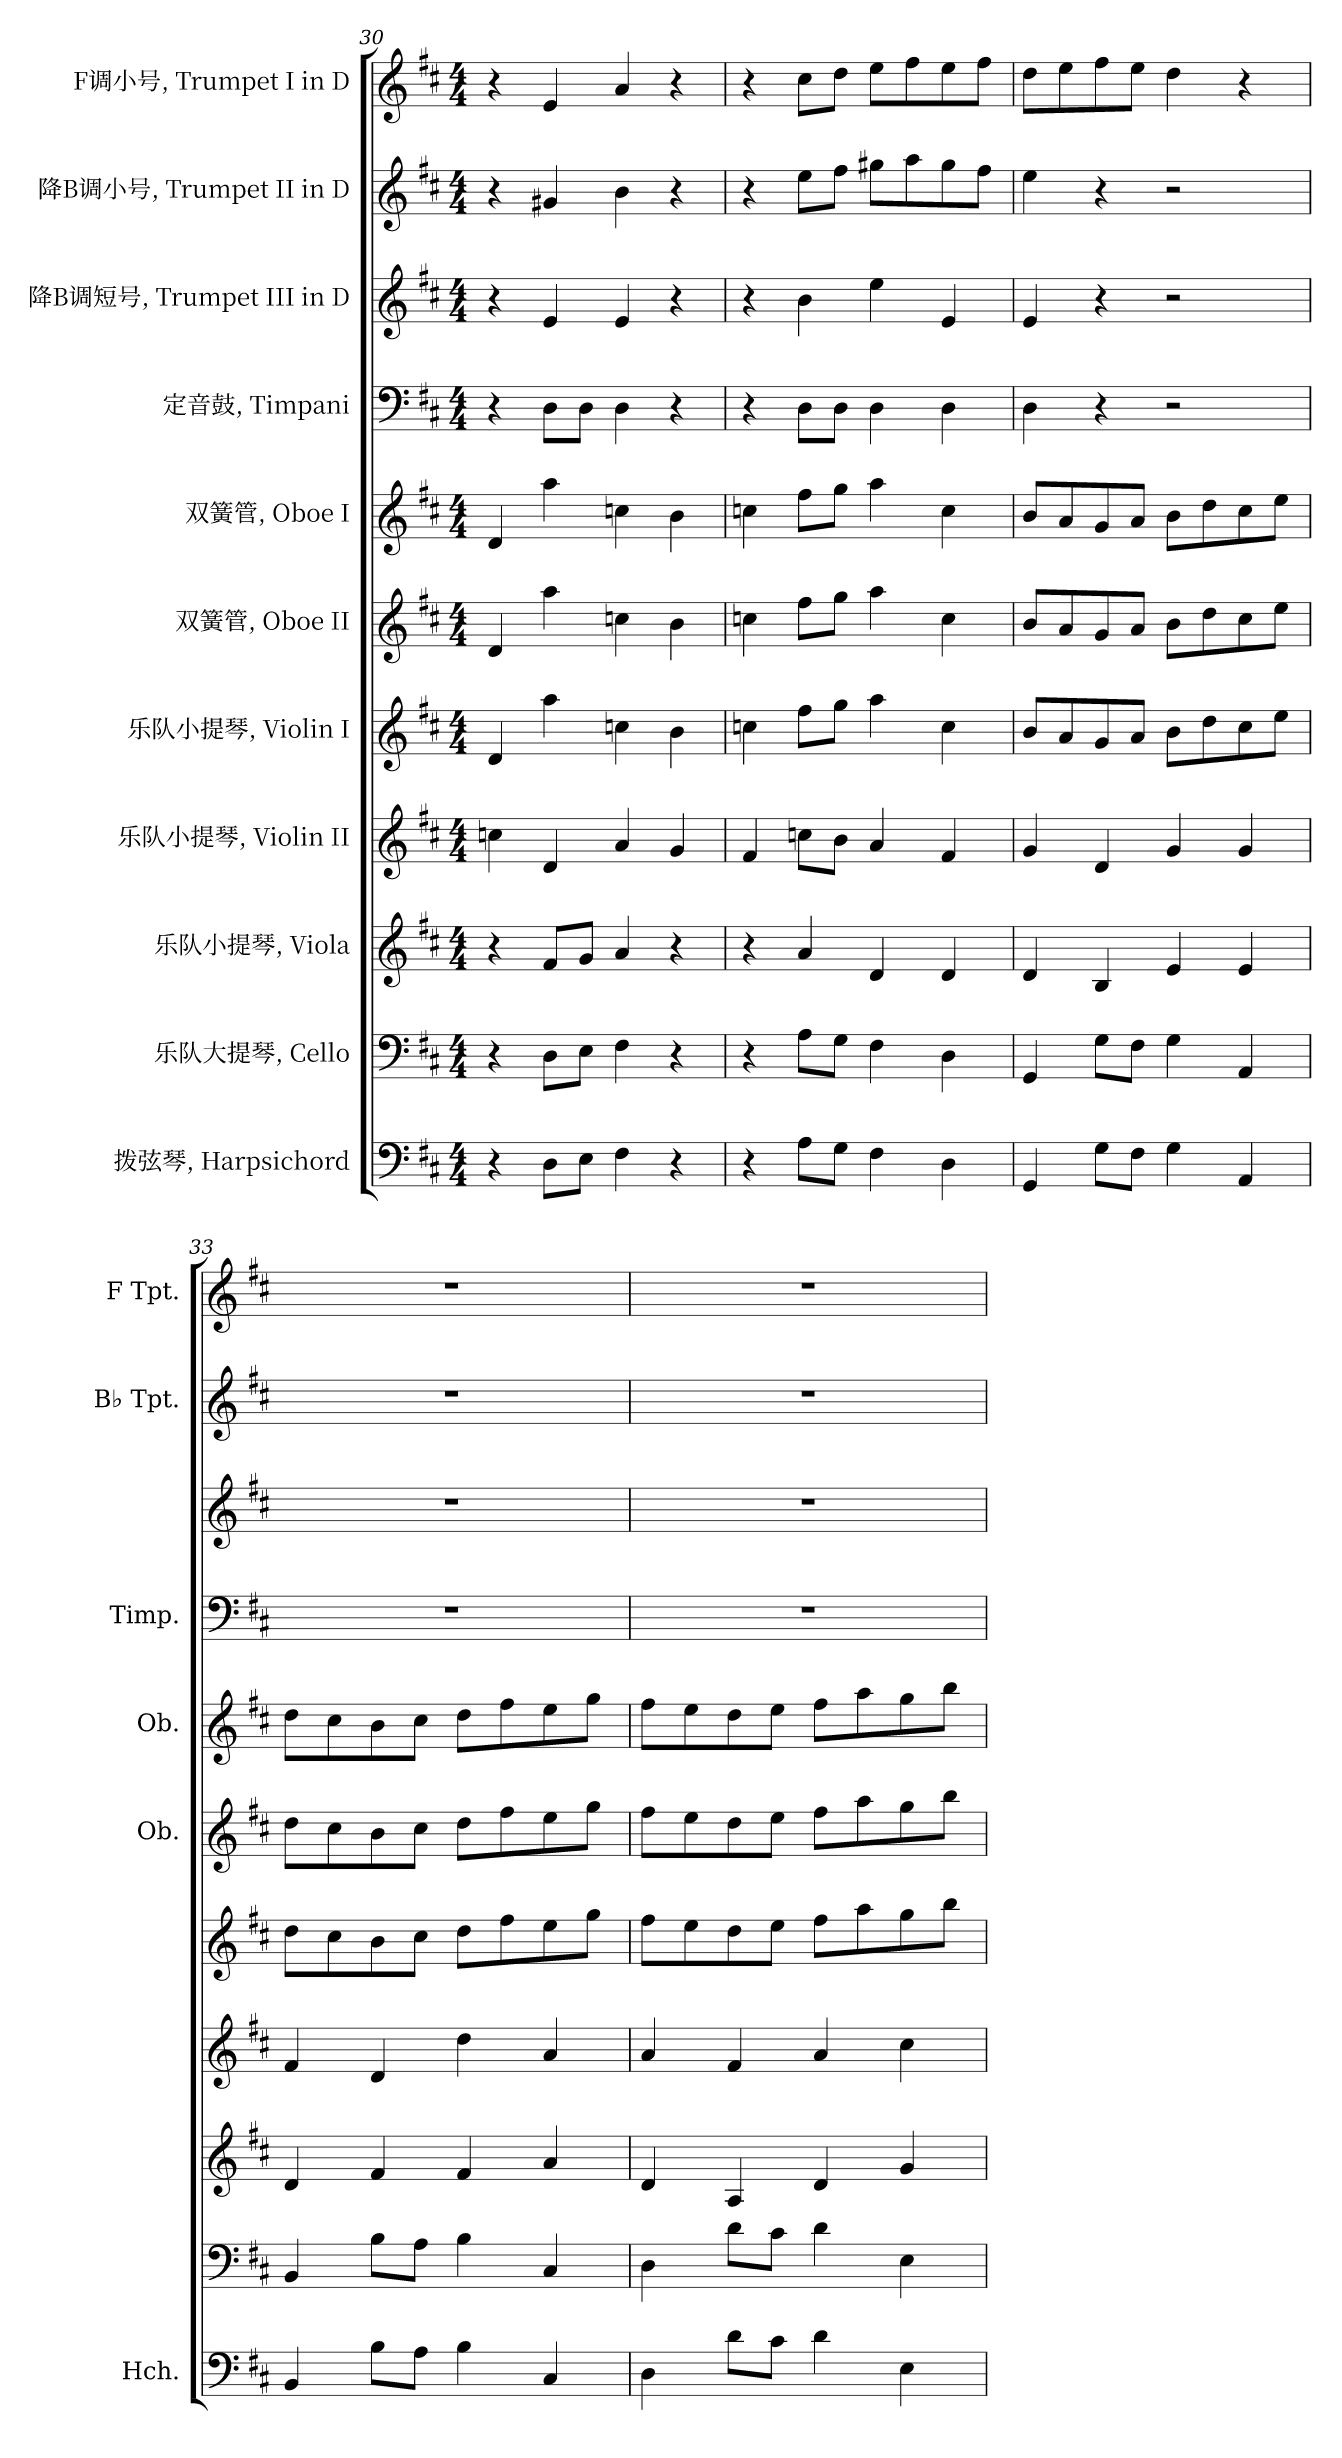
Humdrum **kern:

**kern	**kern	**kern	**kern	**kern	**kern	**kern	**kern	**kern	**kern	**kern
*part11	*part10	*part9	*part8	*part7	*part6	*part5	*part4	*part3	*part2	*part1
*staff11	*staff10	*staff9	*staff8	*staff7	*staff6	*staff5	*staff4	*staff3	*staff2	*staff1
*I"拨弦琴, Harpsichord	*I"乐队大提琴, Cello	*I"乐队小提琴, Viola	*I"乐队小提琴, Violin II	*I"乐队小提琴, Violin I	*I"双簧管, Oboe II	*I"双簧管, Oboe I	*I"定音鼓, Timpani	*I"降B调短号, Trumpet III in D	*I"降B调小号, Trumpet II in D	*I"F调小号, Trumpet I in D
*I'Hch.	*	*	*	*	*I'Ob.	*I'Ob.	*I'Timp.	*	*I'B♭ Tpt.	*I'F Tpt.
*clefF4	*clefF4	*clefG2	*clefG2	*clefG2	*clefG2	*clefG2	*clefF4	*clefG2	*clefG2	*clefG2
*	*	*	*	*	*	*	*	*ITrd1c2	*ITrd1c2	*ITrd-3c-5
*k[f#c#]	*k[f#c#]	*k[f#c#]	*k[f#c#]	*k[f#c#]	*k[f#c#]	*k[f#c#]	*k[f#c#]	*k[]	*k[]	*k[f#]
*M4/4	*M4/4	*M4/4	*M4/4	*M4/4	*M4/4	*M4/4	*M4/4	*M4/4	*M4/4	*M4/4
=30	=30	=30	=30	=30	=30	=30	=30	=30	=30	=30
4r	4r	4r	4ccn\	4d/	4d/	4d/	4r	4r	4r	4r
8D\L	8D\L	8f#/L	4d/	4aa\	4aa\	4aa\	8D\L	4d/	4f#X/	4a/
8E\J	8E\J	8g/J	.	.	.	.	8D\J	.	.	.
4F#\	4F#\	4a/	4a/	4ccn\	4ccn\	4ccn\	4D\	4d/	4a\	4dd/
4r	4r	4r	4g/	4b\	4b\	4b\	4r	4r	4r	4r
=31	=31	=31	=31	=31	=31	=31	=31	=31	=31	=31
4r	4r	4r	4f#/	4ccn\	4ccn\	4ccn\	4r	4r	4r	4r
8A\L	8A\L	4a/	8ccn\L	8ff#\L	8ff#\L	8ff#\L	8D\L	4a\	8dd\L	8ff#\L
8G\J	8G\J	.	8b\J	8gg\J	8gg\J	8gg\J	8D\J	.	8ee\J	8gg\J
4F#\	4F#\	4d/	4a/	4aa\	4aa\	4aa\	4D\	4dd\	8ff#X\L	8aa\L
.	.	.	.	.	.	.	.	.	8gg\	8bb\
4D\	4D\	4d/	4f#/	4cc\	4cc\	4cc\	4D\	4d/	8ff#\	8aa\
.	.	.	.	.	.	.	.	.	8ee\J	8bb\J
=32	=32	=32	=32	=32	=32	=32	=32	=32	=32	=32
4GG/	4GG/	4d/	4g/	8b/L	8b/L	8b/L	4D\	4d/	4dd\	8gg\L
.	.	.	.	8a/	8a/	8a/	.	.	.	8aa\
8G\L	8G\L	4B/	4d/	8g/	8g/	8g/	4r	4r	4r	8bb\
8F#\J	8F#\J	.	.	8a/J	8a/J	8a/J	.	.	.	8aa\J
4G\	4G\	4e/	4g/	8b\L	8b\L	8b\L	2r	2r	2r	4gg\
.	.	.	.	8dd\	8dd\	8dd\	.	.	.	.
4AA/	4AA/	4e/	4g/	8cc#\	8cc#\	8cc#\	.	.	.	4r
.	.	.	.	8ee\J	8ee\J	8ee\J	.	.	.	.
!!LO:PB:g=z
=33	=33	=33	=33	=33	=33	=33	=33	=33	=33	=33
4BB/	4BB/	4d/	4f#/	8dd\L	8dd\L	8dd\L	1r	1r	1r	1r
.	.	.	.	8cc#\	8cc#\	8cc#\	.	.	.	.
8B\L	8B\L	4f#/	4d/	8b\	8b\	8b\	.	.	.	.
8A\J	8A\J	.	.	8cc#\J	8cc#\J	8cc#\J	.	.	.	.
4B\	4B\	4f#/	4dd\	8dd\L	8dd\L	8dd\L	.	.	.	.
.	.	.	.	8ff#\	8ff#\	8ff#\	.	.	.	.
4C#/	4C#/	4a/	4a/	8ee\	8ee\	8ee\	.	.	.	.
.	.	.	.	8gg\J	8gg\J	8gg\J	.	.	.	.
=34	=34	=34	=34	=34	=34	=34	=34	=34	=34	=34
4D\	4D\	4d/	4a/	8ff#\L	8ff#\L	8ff#\L	1r	1r	1r	1r
.	.	.	.	8ee\	8ee\	8ee\	.	.	.	.
8d\L	8d\L	4A/	4f#/	8dd\	8dd\	8dd\	.	.	.	.
8c#\J	8c#\J	.	.	8ee\J	8ee\J	8ee\J	.	.	.	.
4d\	4d\	4d/	4a/	8ff#\L	8ff#\L	8ff#\L	.	.	.	.
.	.	.	.	8aa\	8aa\	8aa\	.	.	.	.
4E\	4E\	4g/	4cc#\	8gg\	8gg\	8gg\	.	.	.	.
.	.	.	.	8bb\J	8bb\J	8bb\J	.	.	.	.
=	=	=	=	=	=	=	=	=	=	=
*-	*-	*-	*-	*-	*-	*-	*-	*-	*-	*-
